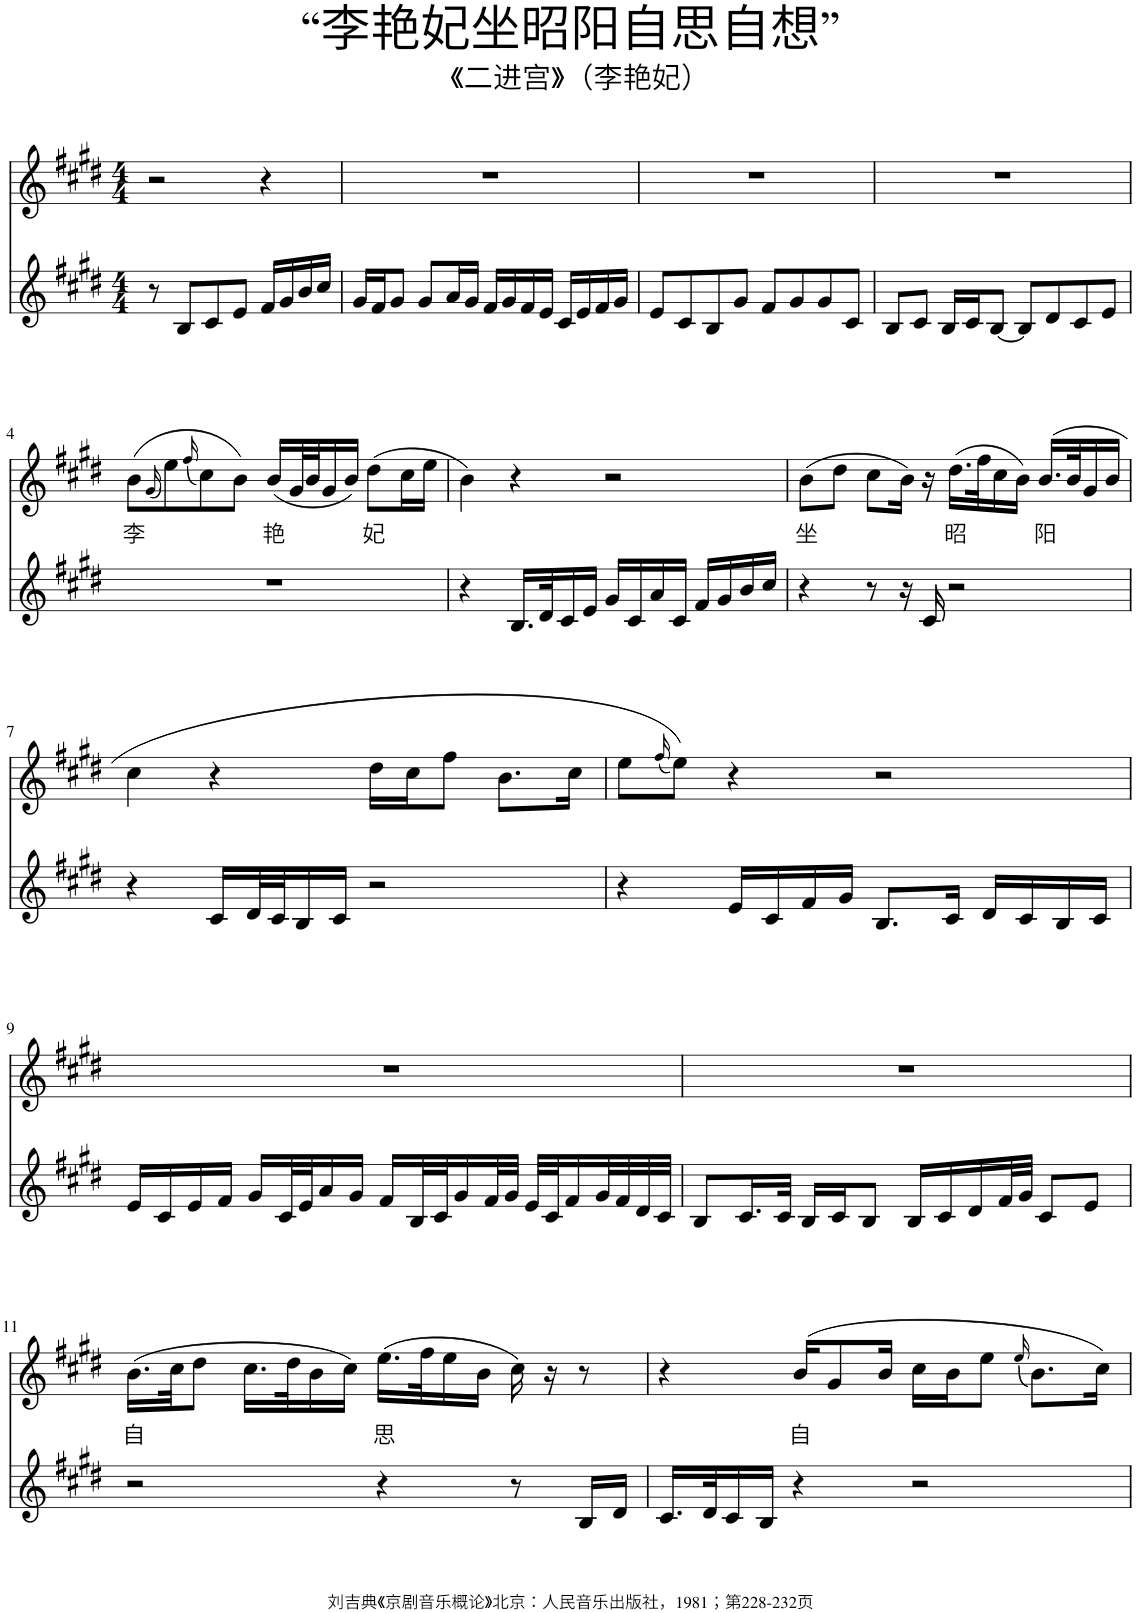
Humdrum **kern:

**kern	**kern	**text
*part2	*part1	*part1
*staff2	*staff1	*staff1
*I"Piano	*I"Piano	*
*I'Pno	*I'Pno	*
*clefG2	*clefG2	*
*k[f#c#g#d#]	*k[f#c#g#d#]	*
*M4/4	*M4/4	*
=	=	=
8r	2r	.
8B/L	.	.
8c#/	.	.
8e/J	.	.
16f#/LL	4r	.
16g#/	.	.
16b/	.	.
16cc#/JJ	.	.
=1	=1	=1
16g#/LL	1r	.
16f#/J	.	.
8g#/J	.	.
8g#/L	.	.
16a/L	.	.
16g#/JJ	.	.
16f#/LL	.	.
16g#/	.	.
16f#/	.	.
16e/JJ	.	.
16c#/LL	.	.
16e/	.	.
16f#/	.	.
16g#/JJ	.	.
=2	=2	=2
8e/L	1r	.
8c#/	.	.
8B/	.	.
8g#/J	.	.
8f#/L	.	.
8g#/	.	.
8g#/	.	.
8c#/J	.	.
=3	=3	=3
8B/L	1r	.
8c#/J	.	.
16B/LL	.	.
16c#/J	.	.
[8B/J	.	.
8B/L]	.	.
8d#/	.	.
8c#/	.	.
8e/J	.	.
!!LO:LB:g=z
=4	=4	=4
!	!	!LO:LY:b
1r	(8b\L	李
.	(16qg#/	.
.	8ee\)	.
.	(16qff#/	.
.	8cc#\)	.
.	8b\J)	.
!	!	!LO:LY:b
.	(16b/LL	艳
.	32g#/L	.
.	32b/J	.
.	16g#/	.
.	16b/JJ)	.
!	!	!LO:LY:b
.	(8dd#\L	妃
.	16cc#\L	.
.	16ee\JJ	.
=5	=5	=5
4r	4b\)	.
16.B/LL	4r	.
32d#/K	.	.
16c#/	.	.
16e/JJ	.	.
16g#/LL	2r	.
16c#/	.	.
16a/	.	.
16c#/JJ	.	.
16f#/LL	.	.
16g#/	.	.
16b/	.	.
16cc#/JJ	.	.
=6	=6	=6
!	!	!LO:LY:b
4r	(8b\L	坐
.	8dd#\J	.
8r	8cc#\L	.
16r	16b\Jk)	.
16c#/	16r	.
!	!	!LO:LY:b
2r	(16.dd#\LL	昭
.	32ff#\K	.
.	16cc#\	.
.	16b\JJ)	.
!	!	!LO:LY:b
.	(16.b/LL	阳
.	32b/K	.
.	16g#/	.
.	16b/JJ	.
!!LO:LB:g=z
=7	=7	=7
4r	4cc#\	.
16c#/LL	4r	.
32d#/L	.	.
32c#/J	.	.
16B/	.	.
16c#/JJ	.	.
2r	16dd#\LL	.
.	16cc#\J	.
.	8ff#\J	.
.	8.b\L	.
.	16cc#\Jk	.
=8	=8	=8
4r	8ee\L	.
.	(16qff#/	.
.	8ee\J))	.
16e/LL	4r	.
16c#/	.	.
16f#/	.	.
16g#/JJ	.	.
8.B/L	2r	.
16c#/Jk	.	.
16d#/LL	.	.
16c#/	.	.
16B/	.	.
16c#/JJ	.	.
!!LO:LB:g=z
=9	=9	=9
16e/LL	1r	.
16c#/	.	.
16e/	.	.
16f#/JJ	.	.
16g#/LL	.	.
32c#/L	.	.
32e/J	.	.
16a/	.	.
16g#/JJ	.	.
16f#/LL	.	.
32B/L	.	.
32c#/J	.	.
16g#/	.	.
32f#/L	.	.
32g#/JJJ	.	.
32e/LLL	.	.
32c#/J	.	.
16f#/	.	.
32g#/L	.	.
32f#/	.	.
32d#/	.	.
32c#/JJJ	.	.
=10	=10	=10
8B/L	1r	.
16.c#/L	.	.
32c#/JJk	.	.
16B/LL	.	.
16c#/J	.	.
8B/J	.	.
16B/LL	.	.
16c#/	.	.
16d#/	.	.
32f#/L	.	.
32g#/JJJ	.	.
8c#/L	.	.
8e/J	.	.
!!LO:LB:g=z
=11	=11	=11
!	!	!LO:LY:b
2r	(16.b\LL	自
.	32cc#\JK	.
.	8dd#\J	.
.	16.cc#\LL	.
.	32dd#\K	.
.	16b\	.
.	16cc#\JJ)	.
!	!	!LO:LY:b
4r	(16.ee\LL	思
.	32ff#\K	.
.	16ee\	.
.	16b\JJ	.
8r	16cc#\)	.
.	16r	.
16B/LL	8r	.
16d#/JJ	.	.
=12	=12	=12
16.c#/LL	4r	.
32d#/K	.	.
16c#/	.	.
16B/JJ	.	.
!	!	!LO:LY:b
4r	(16b/KL	自
.	8g#/	.
.	16b/Jk	.
2r	16cc#\LL	.
.	16b\J	.
.	8ee\J	.
.	(16qee/	.
.	8.b\L)	.
.	16cc#\Jk)	.
=	=	=
*-	*-	*-
